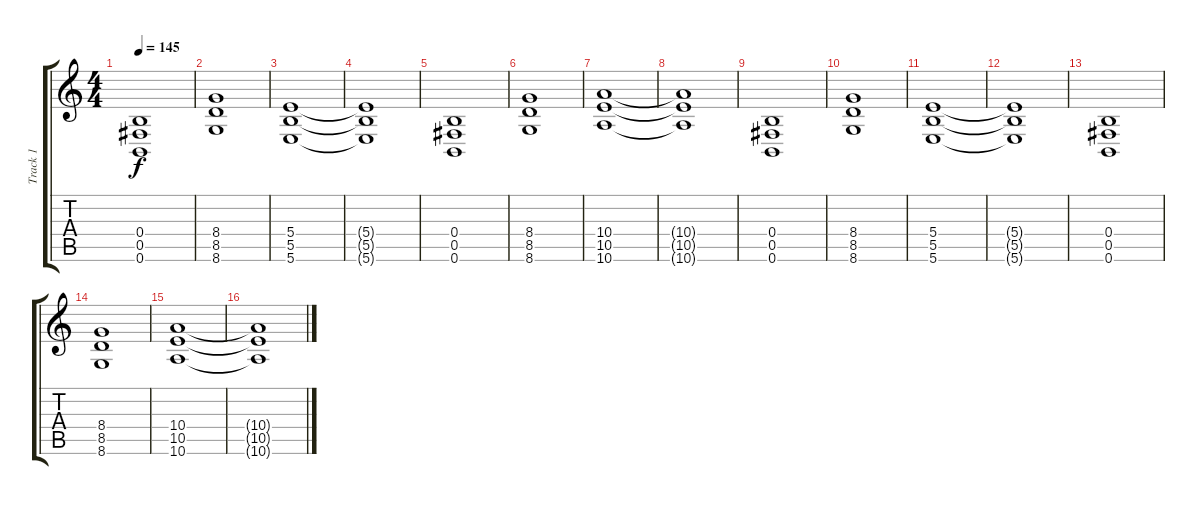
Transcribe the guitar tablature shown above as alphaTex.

\track ("Track 1" "Track 1") {instrument distortionguitar}
\staff {score tabs}
\tuning (Db4 Ab3 E3 B2 Gb2 B1) {hide}
\ts (4 4)
\tempo 145
\clef g2
\ks c
(0.4 0.5 0.6).1{dy f} |
(8.4 8.5 8.6).1 |
(5.4 5.5 5.6).1 |
(5.4{t} 5.5{t} 5.6{t}).1 |
(0.4 0.5 0.6).1 |
(8.4 8.5 8.6).1 |
(10.4 10.5 10.6).1 |
(10.4{t} 10.5{t} 10.6{t}).1 |
(0.4 0.5 0.6).1 |
(8.4 8.5 8.6).1 |
(5.4 5.5 5.6).1 |
(5.4{t} 5.5{t} 5.6{t}).1 |
(0.4 0.5 0.6).1 |
(8.4 8.5 8.6).1 |
(10.4 10.5 10.6).1 |
(10.4{t} 10.5{t} 10.6{t}).1
